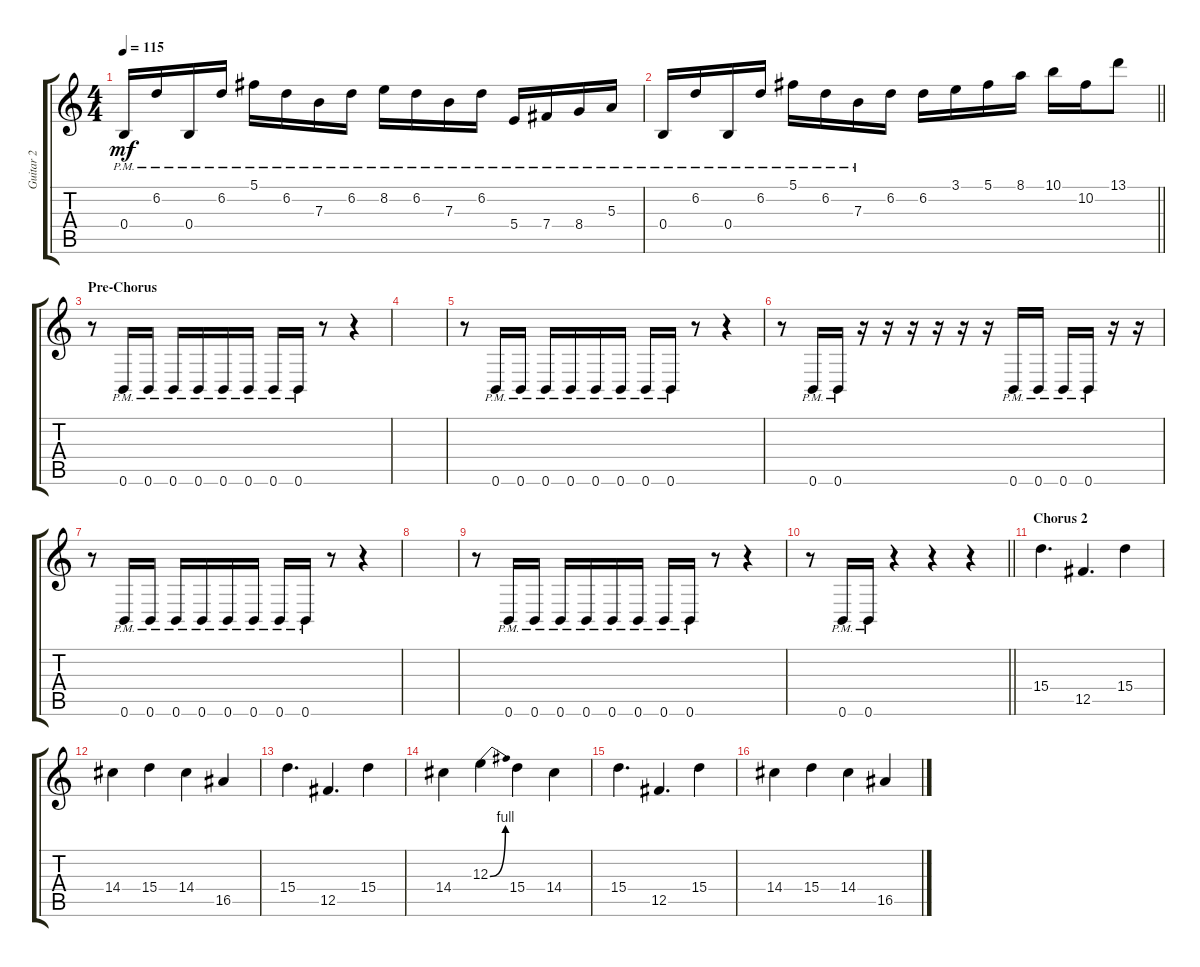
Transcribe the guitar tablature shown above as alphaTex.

\track ("Guitar 2" "Guitar 2") {instrument distortionguitar}
\staff {score tabs}
\tuning (Db4 Ab3 E3 B2 Gb2 B1) {hide}
\ts (4 4)
\tempo 115
\clef g2
\ks c
0.4{pm}.16{dy mf} 6.2{pm}.16 0.4{pm}.16 6.2{pm}.16 5.1{pm}.16 6.2{pm}.16 7.3{pm}.16 6.2{pm}.16 8.2{pm}.16 6.2{pm}.16 7.3{pm}.16 6.2{pm}.16 5.4{pm}.16 7.4{pm}.16 8.4{pm}.16 5.3{pm}.16 |
\barLineRight lightlight
0.4{pm}.16 6.2{pm}.16 0.4{pm}.16 6.2{pm}.16 5.1{pm}.16 6.2{pm}.16 7.3{pm}.16 6.2.16 6.2.16 3.1.16 5.1.16 8.1.16 10.1.16 10.2.16 13.1.8 |
\section ("" "Pre-Chorus")
r.8 0.6{pm}.16 0.6{pm}.16 0.6{pm}.16 0.6{pm}.16 0.6{pm}.16 0.6{pm}.16 0.6{pm}.16 0.6{pm}.16 r.8 r.4 |
|
r.8 0.6{pm}.16 0.6{pm}.16 0.6{pm}.16 0.6{pm}.16 0.6{pm}.16 0.6{pm}.16 0.6{pm}.16 0.6{pm}.16 r.8 r.4 |
r.8 0.6{pm}.16 0.6{pm}.16 r.16 r.16 r.16 r.16 r.16 r.16 0.6{pm}.16 0.6{pm}.16 0.6{pm}.16 0.6{pm}.16 r.16 r.16 |
r.8 0.6{pm}.16 0.6{pm}.16 0.6{pm}.16 0.6{pm}.16 0.6{pm}.16 0.6{pm}.16 0.6{pm}.16 0.6{pm}.16 r.8 r.4 |
|
r.8 0.6{pm}.16 0.6{pm}.16 0.6{pm}.16 0.6{pm}.16 0.6{pm}.16 0.6{pm}.16 0.6{pm}.16 0.6{pm}.16 r.8 r.4 |
\barLineRight lightlight
r.8 0.6{pm}.16 0.6{pm}.16 r.4 r.4 r.4 |
\section ("" "Chorus 2")
15.4.4{d} 12.5.4{d} 15.4.4 |
14.4.4 15.4.4 14.4.4 16.5.4 |
15.4.4{d} 12.5.4{d} 15.4.4 |
14.4.4 12.3{be (bend 0 0 60 4)}.4 15.4.4 14.4.4 |
15.4.4{d} 12.5.4{d} 15.4.4 |
14.4.4 15.4.4 14.4.4 16.5.4
